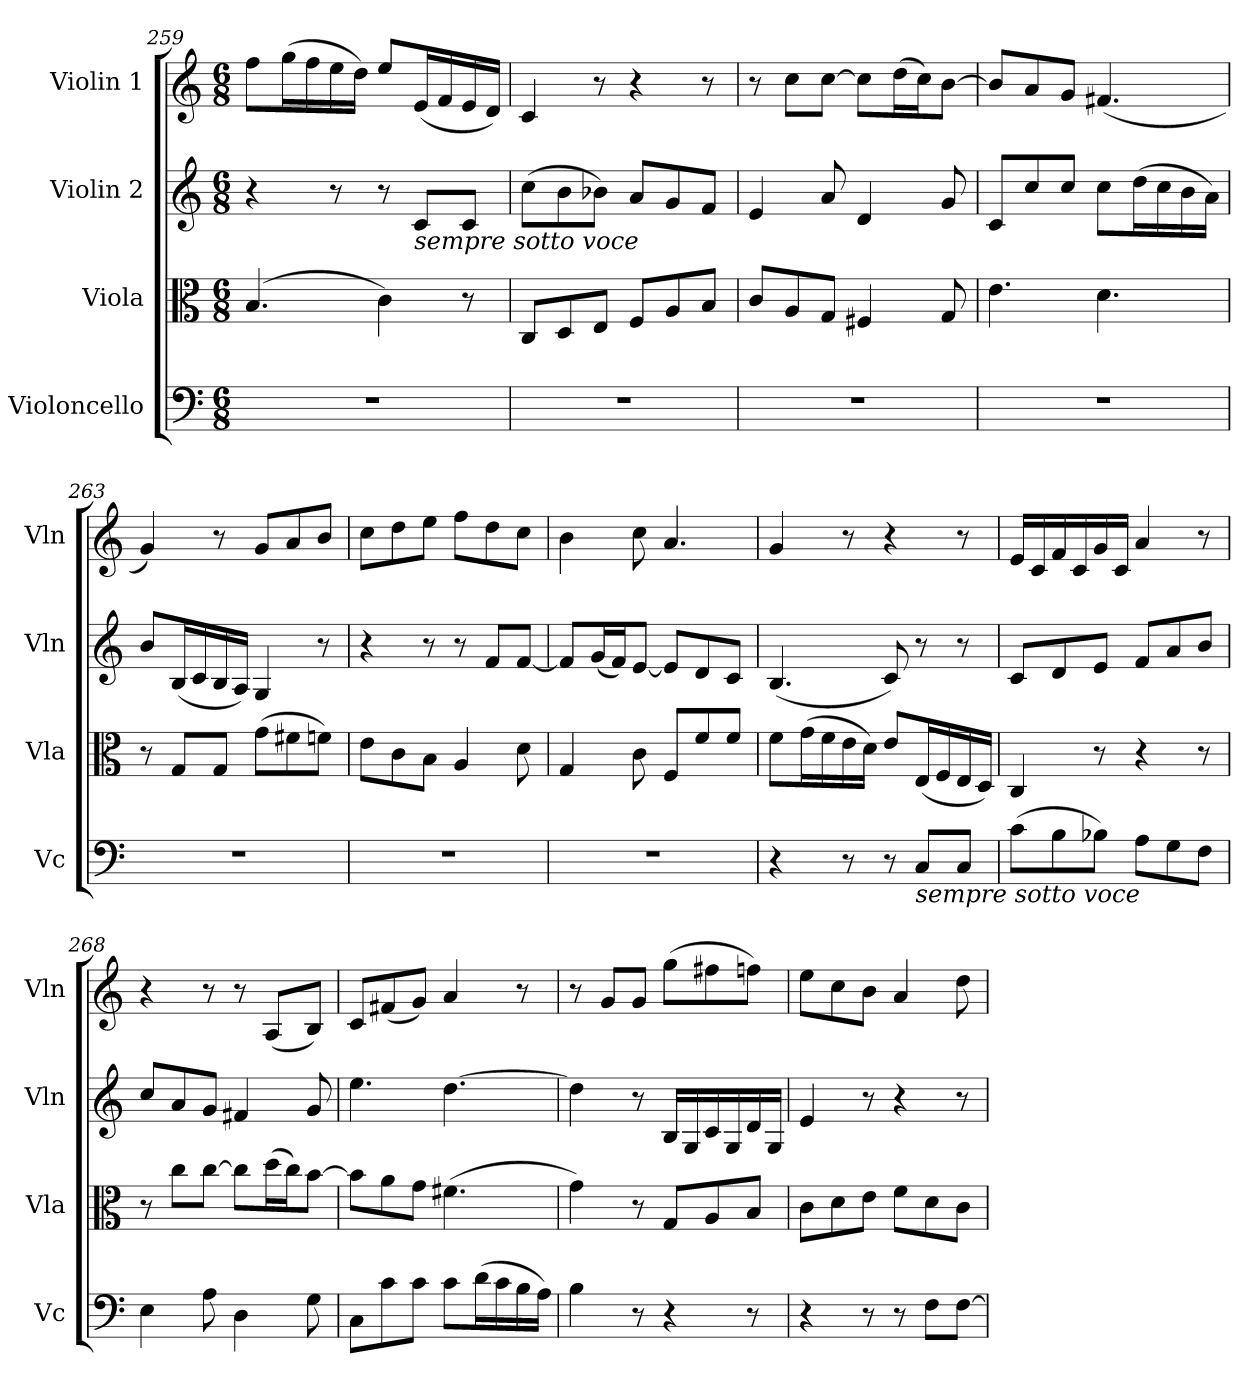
**kern	**kern	**kern	**kern
*part4	*part3	*part2	*part1
*staff4	*staff3	*staff2	*staff1
*I"Violoncello	*I"Viola	*I"Violin 2	*I"Violin 1
*I'Vc	*I'Vla	*I'Vln	*I'Vln
*clefF4	*clefC3	*clefG2	*clefG2
*k[]	*k[]	*k[]	*k[]
*M6/8	*M6/8	*M6/8	*M6/8
=259	=259	=259	=259
2.r	(>4.B/	4r	8ff\L
.	.	.	(>16gg\L
.	.	.	16ff\
.	.	8r	16ee\
.	.	.	16dd\JJ)
.	4c\)	8r	8ee/L
!	!	!LO:TX:b:i:t=sempre sotto voce	!
.	.	8c/L	(<16e/L
.	.	.	16f/
.	8r	8c/J	16e/
.	.	.	16d/JJ)
=260	=260	=260	=260
2.r	8C/L	(>8cc\L	4c/
.	8D/	8b\	.
.	8E/J	8b-X\J)	8r
.	8F/L	8a/L	4r
.	8A/	8g/	.
.	8B/J	8f/J	8r
=261	=261	=261	=261
2.r	8c/L	4e/	8r
.	8A/	.	8cc\L
.	8G/J	8a/	[8cc\J
.	4F#X/	4d/	8cc\L]
.	.	.	(>16dd\L
.	.	.	16cc\J)
.	8G/	8g/	[8b\J
!!LO:LB:g=z
=262	=262	=262	=262
2.r	4.e\	8c/L	8b/L]
.	.	8cc/	8a/
.	.	8cc/J	8g/J
.	4.d\	8cc\L	(<4.f#X/
.	.	(>16dd\L	.
.	.	16cc\	.
.	.	16b\	.
.	.	16a\JJ)	.
=263	=263	=263	=263
2.r	8r	8b/L	4g/)
.	8G/L	(<16B/L	.
.	.	16c/	.
.	8G/J	16B/	8r
.	.	16A/JJ)	.
.	(>8g\L	4G/	8g/L
.	8f#X\	.	8a/
.	8fn\J)	8r	8b/J
=264	=264	=264	=264
2.r	8e\L	4r	8cc\L
.	8c\	.	8dd\
.	8B\J	8r	8ee\J
.	4A/	8r	8ff\L
.	.	8f/L	8dd\
.	8d\	[8f/J	8cc\J
=265	=265	=265	=265
2.r	4G/	8f/L]	4b\
.	.	(<16g/L	.
.	.	16f/J)	.
.	8c\	[8e/J	8cc\
.	8F/L	8e/L]	4.a/
.	8f/	8d/	.
.	8f/J	8c/J	.
=266	=266	=266	=266
4r	8f\L	(<4.B/	4g/
.	(>16g\L	.	.
.	16f\	.	.
8r	16e\	.	8r
.	16d\JJ)	.	.
8r	8e/L	8c/)	4r
!LO:TX:b:i:t=sempre sotto voce	!	!	!
8C/L	(<16E/L	8r	.
.	16F/	.	.
8C/J	16E/	8r	8r
.	16D/JJ)	.	.
=267	=267	=267	=267
(>8c\L	4C/	8c/L	16e/LL
.	.	.	16c/
8B\	.	8d/	16f/
.	.	.	16c/
8B-X\J)	8r	8e/J	16g/
.	.	.	16c/JJ
8A\L	4r	8f/L	4a/
8G\	.	8a/	.
8F\J	8r	8b/J	8r
!!LO:LB:g=z
=268	=268	=268	=268
4E\	8r	8cc/L	4r
.	8cc\L	8a/	.
8A\	[8cc\J	8g/J	8r
4D\	8cc\L]	4f#X/	8r
.	(>16dd\L	.	(<8A/L
.	16cc\J)	.	.
8G\	[8b\J	8g/	8B/J)
=269	=269	=269	=269
8C\L	8b\L]	4.ee\	8c/L
8c\	8a\	.	(<8f#X/
8c\J	8g\J	.	8g/J)
8c\L	(>4.f#X\	[4.dd\	4a/
(>16d\L	.	.	.
16c\	.	.	.
16B\	.	.	8r
16A\JJ)	.	.	.
=270	=270	=270	=270
4B\	4g\)	4dd\]	8r
.	.	.	8g/L
8r	8r	8r	8g/J
4r	8G/L	16B/LL	(>8gg\L
.	.	16G/	.
.	8A/	16c/	8ff#X\
.	.	16G/	.
8r	8B/J	16d/	8ffn\J)
.	.	16G/JJ	.
=271	=271	=271	=271
4r	8c\L	4e/	8ee\L
.	8d\	.	8cc\
8r	8e\J	8r	8b\J
8r	8f\L	4r	4a/
8F\L	8d\	.	.
[8F\J	8c\J	8r	8dd\
=	=	=	=
*-	*-	*-	*-
